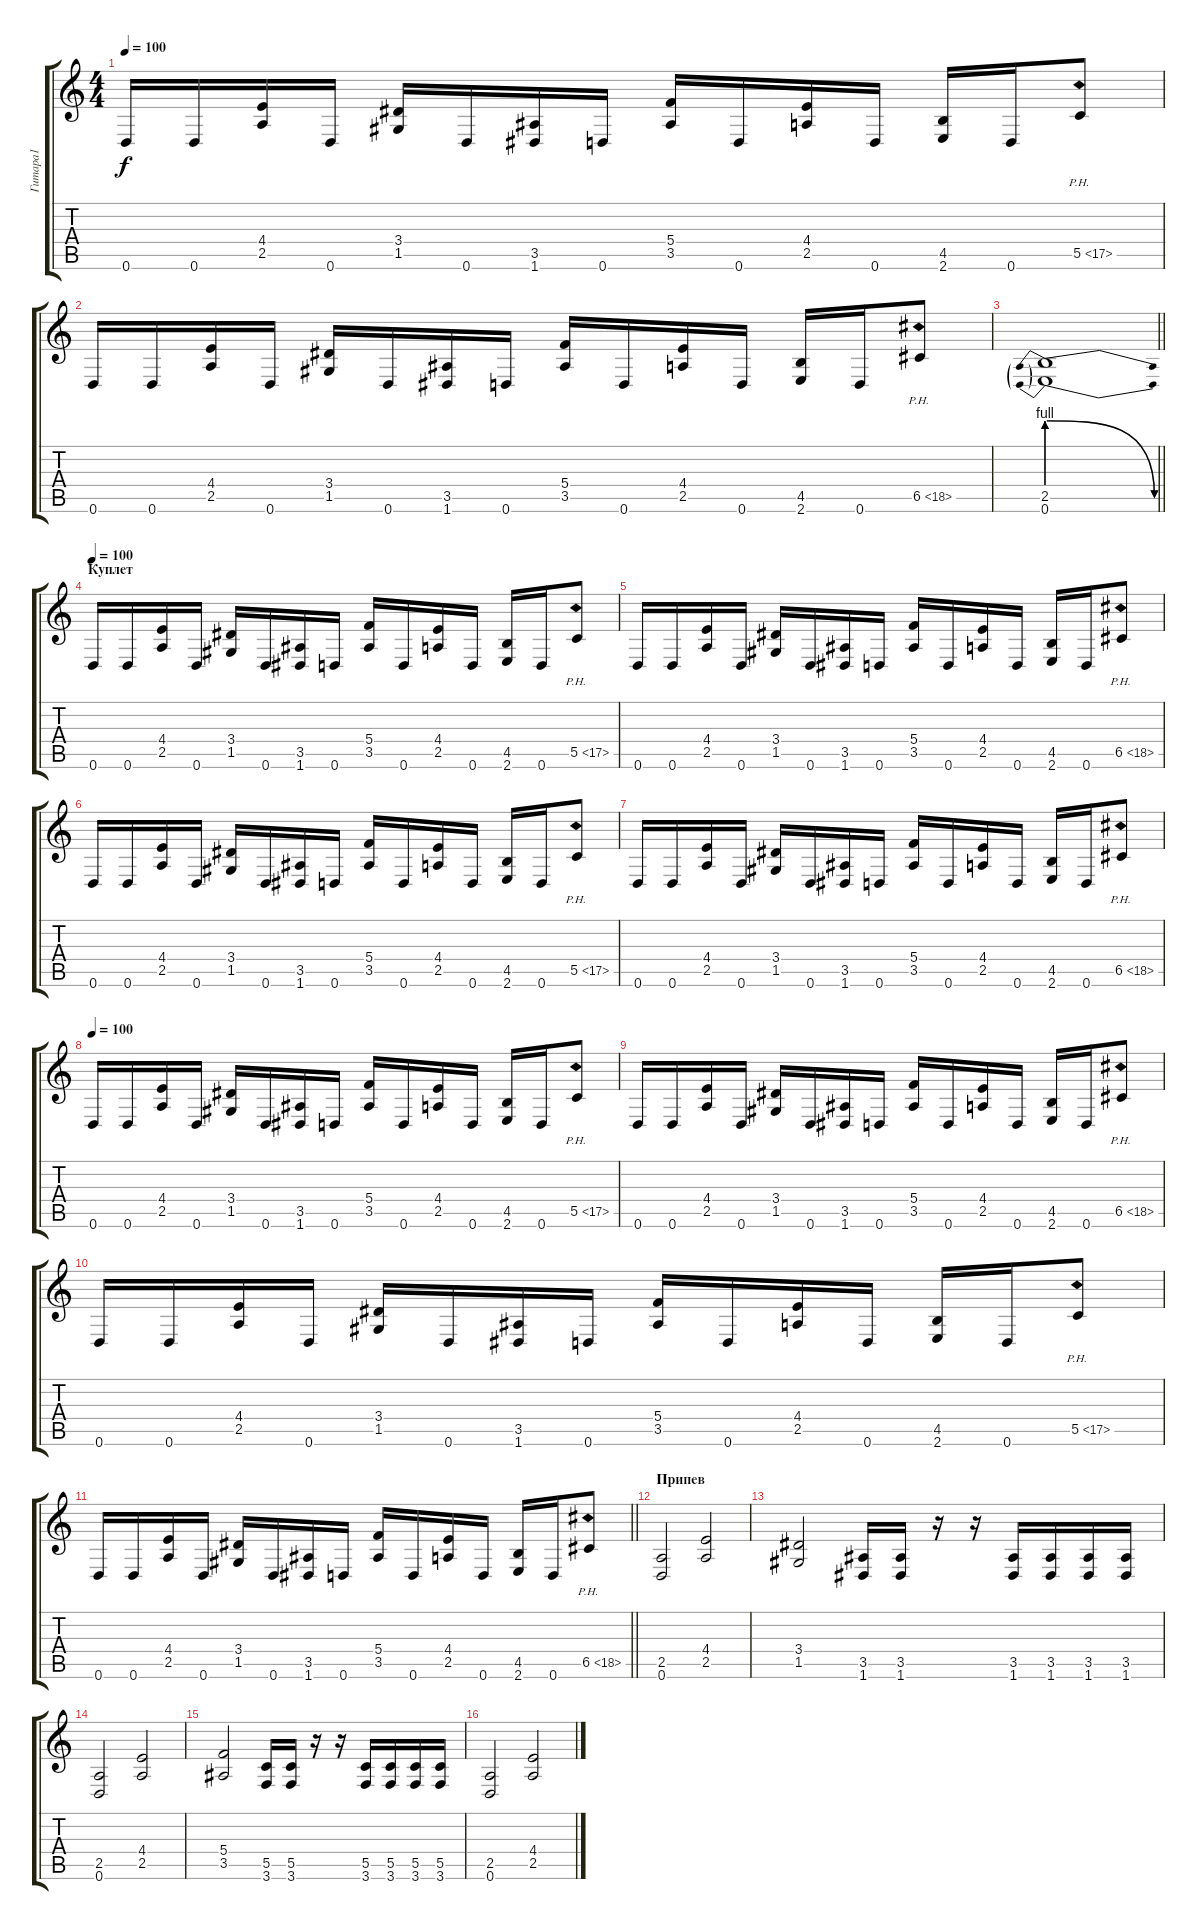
\track ("Гитара1" "Гитара1") {instrument distortionguitar}
\staff {score tabs}
\tuning (D4 A3 F3 C3 G2 D2) {hide}
\ts (4 4)
\tempo 100
\clef g2
\ks c
0.6.16{dy f} 0.6.16 (4.4 2.5).16 0.6.16 (3.4 1.5).16 0.6.16 (3.5 1.6).16 0.6.16 (5.4 3.5).16 0.6.16 (4.4 2.5).16 0.6.16 (4.5 2.6).16 0.6.16 5.5{ph 12}.8 |
0.6.16 0.6.16 (4.4 2.5).16 0.6.16 (3.4 1.5).16 0.6.16 (3.5 1.6).16 0.6.16 (5.4 3.5).16 0.6.16 (4.4 2.5).16 0.6.16 (4.5 2.6).16 0.6.16 6.5{ph 12}.8 |
\barLineRight lightlight
(2.5{be (prebendrelease 0 4 60 0)} 0.6{be (prebendrelease 0 4 60 0)}).1 |
\section ("" "Куплет")
\tempo 100
0.6.16 0.6.16 (4.4 2.5).16 0.6.16 (3.4 1.5).16 0.6.16 (3.5 1.6).16 0.6.16 (5.4 3.5).16 0.6.16 (4.4 2.5).16 0.6.16 (4.5 2.6).16 0.6.16 5.5{ph 12}.8 |
0.6.16 0.6.16 (4.4 2.5).16 0.6.16 (3.4 1.5).16 0.6.16 (3.5 1.6).16 0.6.16 (5.4 3.5).16 0.6.16 (4.4 2.5).16 0.6.16 (4.5 2.6).16 0.6.16 6.5{ph 12}.8 |
0.6.16 0.6.16 (4.4 2.5).16 0.6.16 (3.4 1.5).16 0.6.16 (3.5 1.6).16 0.6.16 (5.4 3.5).16 0.6.16 (4.4 2.5).16 0.6.16 (4.5 2.6).16 0.6.16 5.5{ph 12}.8 |
0.6.16 0.6.16 (4.4 2.5).16 0.6.16 (3.4 1.5).16 0.6.16 (3.5 1.6).16 0.6.16 (5.4 3.5).16 0.6.16 (4.4 2.5).16 0.6.16 (4.5 2.6).16 0.6.16 6.5{ph 12}.8 |
\tempo 100
0.6.16 0.6.16 (4.4 2.5).16 0.6.16 (3.4 1.5).16 0.6.16 (3.5 1.6).16 0.6.16 (5.4 3.5).16 0.6.16 (4.4 2.5).16 0.6.16 (4.5 2.6).16 0.6.16 5.5{ph 12}.8 |
0.6.16 0.6.16 (4.4 2.5).16 0.6.16 (3.4 1.5).16 0.6.16 (3.5 1.6).16 0.6.16 (5.4 3.5).16 0.6.16 (4.4 2.5).16 0.6.16 (4.5 2.6).16 0.6.16 6.5{ph 12}.8 |
0.6.16 0.6.16 (4.4 2.5).16 0.6.16 (3.4 1.5).16 0.6.16 (3.5 1.6).16 0.6.16 (5.4 3.5).16 0.6.16 (4.4 2.5).16 0.6.16 (4.5 2.6).16 0.6.16 5.5{ph 12}.8 |
\barLineRight lightlight
0.6.16 0.6.16 (4.4 2.5).16 0.6.16 (3.4 1.5).16 0.6.16 (3.5 1.6).16 0.6.16 (5.4 3.5).16 0.6.16 (4.4 2.5).16 0.6.16 (4.5 2.6).16 0.6.16 6.5{ph 12}.8 |
\section ("" "Припев")
(2.5 0.6).2 (4.4 2.5).2 |
(3.4 1.5).2 (3.5 1.6).16 (3.5 1.6).16 r.16 r.16 (3.5 1.6).16 (3.5 1.6).16 (3.5 1.6).16 (3.5 1.6).16 |
(2.5 0.6).2 (4.4 2.5).2 |
(5.4 3.5).2 (5.5 3.6).16 (5.5 3.6).16 r.16 r.16 (5.5 3.6).16 (5.5 3.6).16 (5.5 3.6).16 (5.5 3.6).16 |
(2.5 0.6).2 (4.4 2.5).2
